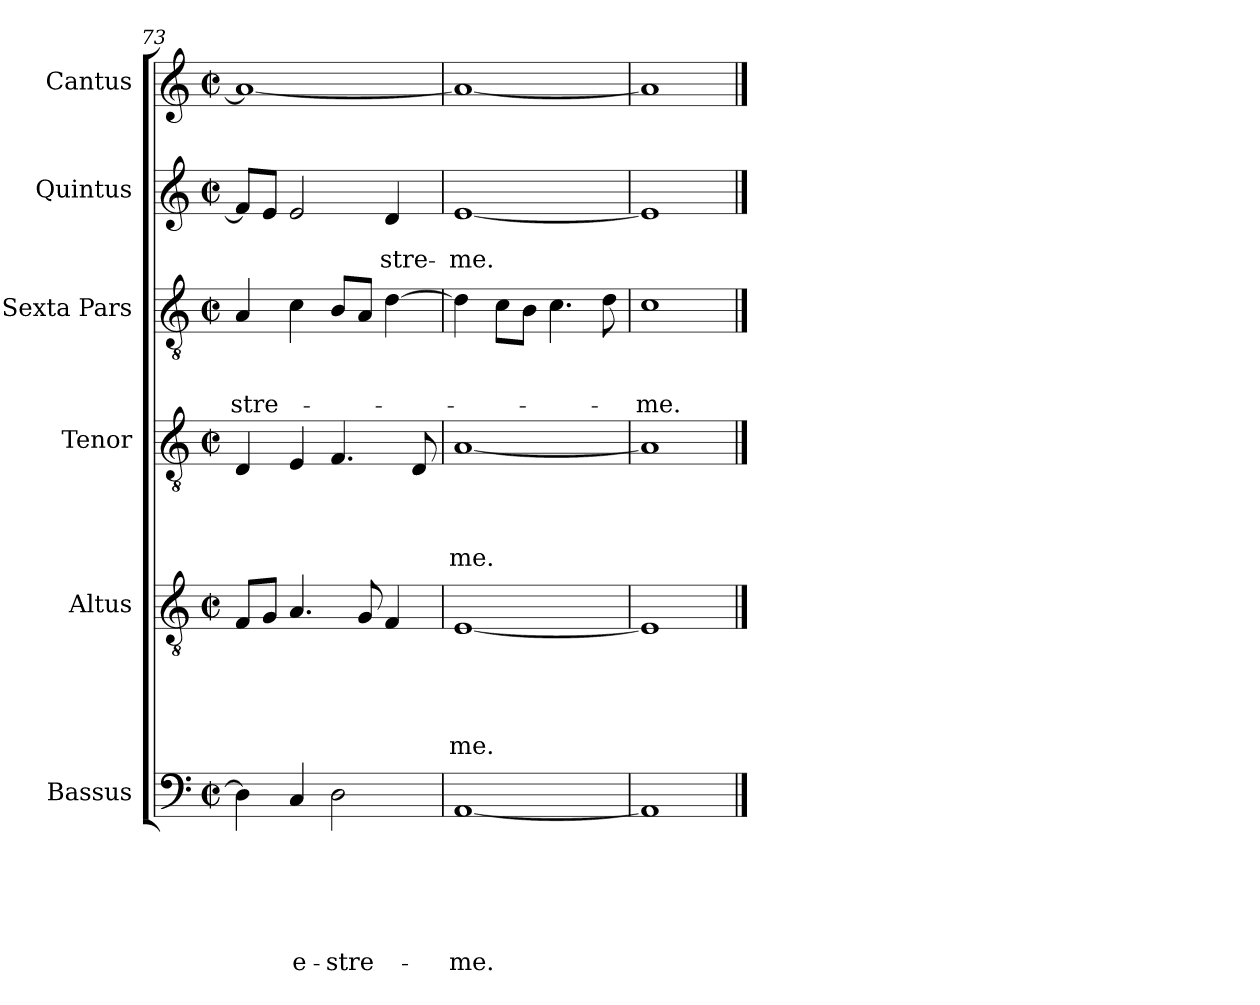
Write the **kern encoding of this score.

**kern	**text	**text	**text	**text	**text	**text	**kern	**text	**text	**text	**text	**text	**kern	**text	**text	**text	**text	**kern	**text	**text	**text	**kern	**text	**text	**kern
*part6	*part6	*part6	*part6	*part6	*part6	*part6	*part5	*part5	*part5	*part5	*part5	*part5	*part4	*part4	*part4	*part4	*part4	*part3	*part3	*part3	*part3	*part2	*part2	*part2	*part1
*staff6	*staff6	*staff6	*staff6	*staff6	*staff6	*staff6	*staff5	*staff5	*staff5	*staff5	*staff5	*staff5	*staff4	*staff4	*staff4	*staff4	*staff4	*staff3	*staff3	*staff3	*staff3	*staff2	*staff2	*staff2	*staff1
*I"Bassus	*	*	*	*	*	*	*I"Altus	*	*	*	*	*	*I"Tenor	*	*	*	*	*I"Sexta Pars	*	*	*	*I"Quintus	*	*	*I"Cantus
*clefF4	*	*	*	*	*	*	*clefGv2	*	*	*	*	*	*clefGv2	*	*	*	*	*clefGv2	*	*	*	*clefG2	*	*	*clefG2
*k[]	*	*	*	*	*	*	*k[]	*	*	*	*	*	*k[]	*	*	*	*	*k[]	*	*	*	*k[]	*	*	*k[]
*C:	*	*	*	*	*	*	*C:	*	*	*	*	*	*C:	*	*	*	*	*C:	*	*	*	*C:	*	*	*C:
*M2/2	*	*	*	*	*	*	*M2/2	*	*	*	*	*	*M2/2	*	*	*	*	*M2/2	*	*	*	*M2/2	*	*	*M2/2
*met(c|)	*	*	*	*	*	*	*met(c|)	*	*	*	*	*	*met(c|)	*	*	*	*	*met(c|)	*	*	*	*met(c|)	*	*	*met(c|)
=73	=73	=73	=73	=73	=73	=73	=73	=73	=73	=73	=73	=73	=73	=73	=73	=73	=73	=73	=73	=73	=73	=73	=73	=73	=73
4D\]	.	.	.	.	.	.	8F/L	.	.	.	.	.	4D/	.	.	.	.	4A/	.	.	-stre-	8f/L]	.	.	1a_
.	.	.	.	.	.	.	8G/J	.	.	.	.	.	.	.	.	.	.	.	.	.	.	8e/J	.	.	.
4C/	.	.	.	.	.	e-	4.A/	.	.	.	.	.	4E/	.	.	.	.	4c\	.	.	.	2e/	.	.	.
2D\	.	.	.	.	.	-stre-	.	.	.	.	.	.	4.F/	.	.	.	.	8B/L	.	.	.	.	.	.	.
.	.	.	.	.	.	.	8G/	.	.	.	.	.	.	.	.	.	.	8A/J	.	.	.	.	.	.	.
.	.	.	.	.	.	.	4F/	.	.	.	.	.	.	.	.	.	.	[4d\	.	.	.	4d/	.	-stre-	.
.	.	.	.	.	.	.	.	.	.	.	.	.	8D/	.	.	.	.	.	.	.	.	.	.	.	.
=74	=74	=74	=74	=74	=74	=74	=74	=74	=74	=74	=74	=74	=74	=74	=74	=74	=74	=74	=74	=74	=74	=74	=74	=74	=74
[1AA	.	.	.	.	.	-me.	[1E	.	.	.	.	-me.	[1A	.	.	.	-me.	4d\]	.	.	.	[1e	.	-me.	1a_
.	.	.	.	.	.	.	.	.	.	.	.	.	.	.	.	.	.	8c\L	.	.	.	.	.	.	.
.	.	.	.	.	.	.	.	.	.	.	.	.	.	.	.	.	.	8B\J	.	.	.	.	.	.	.
.	.	.	.	.	.	.	.	.	.	.	.	.	.	.	.	.	.	4.c\	.	.	.	.	.	.	.
.	.	.	.	.	.	.	.	.	.	.	.	.	.	.	.	.	.	8d\	.	.	.	.	.	.	.
=75	=75	=75	=75	=75	=75	=75	=75	=75	=75	=75	=75	=75	=75	=75	=75	=75	=75	=75	=75	=75	=75	=75	=75	=75	=75
1AA]	.	.	.	.	.	.	1E]	.	.	.	.	.	1A]	.	.	.	.	1c	.	.	-me.	1e]	.	.	1a]
==	==	==	==	==	==	==	==	==	==	==	==	==	==	==	==	==	==	==	==	==	==	==	==	==	==
*-	*-	*-	*-	*-	*-	*-	*-	*-	*-	*-	*-	*-	*-	*-	*-	*-	*-	*-	*-	*-	*-	*-	*-	*-	*-
